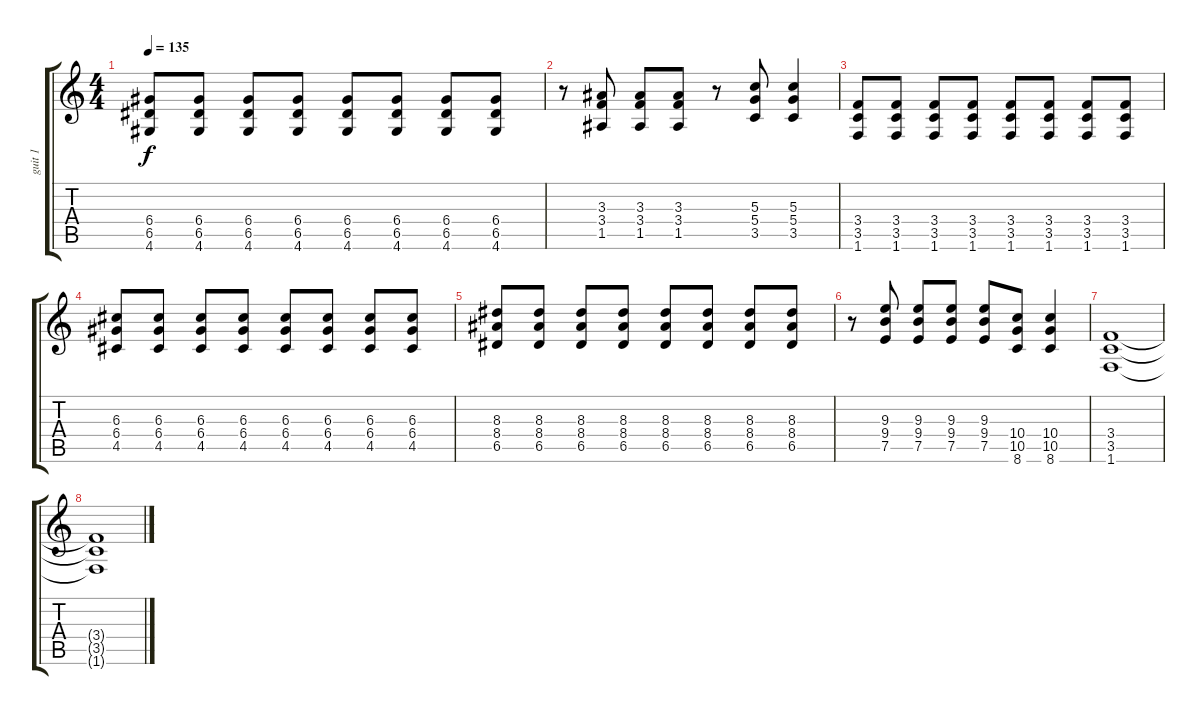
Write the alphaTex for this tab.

\track ("guit 1" "guit 1") {instrument distortionguitar}
\staff {score tabs}
\tuning (E4 B3 G3 D3 A2 E2) {hide}
\ts (4 4)
\tempo 135
\clef g2
\ks c
(6.4 6.5 4.6).8{dy f} (6.4 6.5 4.6).8 (6.4 6.5 4.6).8 (6.4 6.5 4.6).8 (6.4 6.5 4.6).8 (6.4 6.5 4.6).8 (6.4 6.5 4.6).8 (6.4 6.5 4.6).8 |
r.8 (3.3 3.4 1.5).8 (3.3 3.4 1.5).8 (3.3 3.4 1.5).8 r.8 (5.3 5.4 3.5).8 (5.3 5.4 3.5).4 |
(3.4 3.5 1.6).8 (3.4 3.5 1.6).8 (3.4 3.5 1.6).8 (3.4 3.5 1.6).8 (3.4 3.5 1.6).8 (3.4 3.5 1.6).8 (3.4 3.5 1.6).8 (3.4 3.5 1.6).8 |
(6.3 6.4 4.5).8 (6.3 6.4 4.5).8 (6.3 6.4 4.5).8 (6.3 6.4 4.5).8 (6.3 6.4 4.5).8 (6.3 6.4 4.5).8 (6.3 6.4 4.5).8 (6.3 6.4 4.5).8 |
(8.3 8.4 6.5).8 (8.3 8.4 6.5).8 (8.3 8.4 6.5).8 (8.3 8.4 6.5).8 (8.3 8.4 6.5).8 (8.3 8.4 6.5).8 (8.3 8.4 6.5).8 (8.3 8.4 6.5).8 |
r.8 (9.3 9.4 7.5).8 (9.3 9.4 7.5).8 (9.3 9.4 7.5).8 (9.3 9.4 7.5).8 (10.4 10.5 8.6).8 (10.4 10.5 8.6).4 |
(3.4 3.5 1.6).1 |
(3.4{t} 3.5{t} 1.6{t}).1
